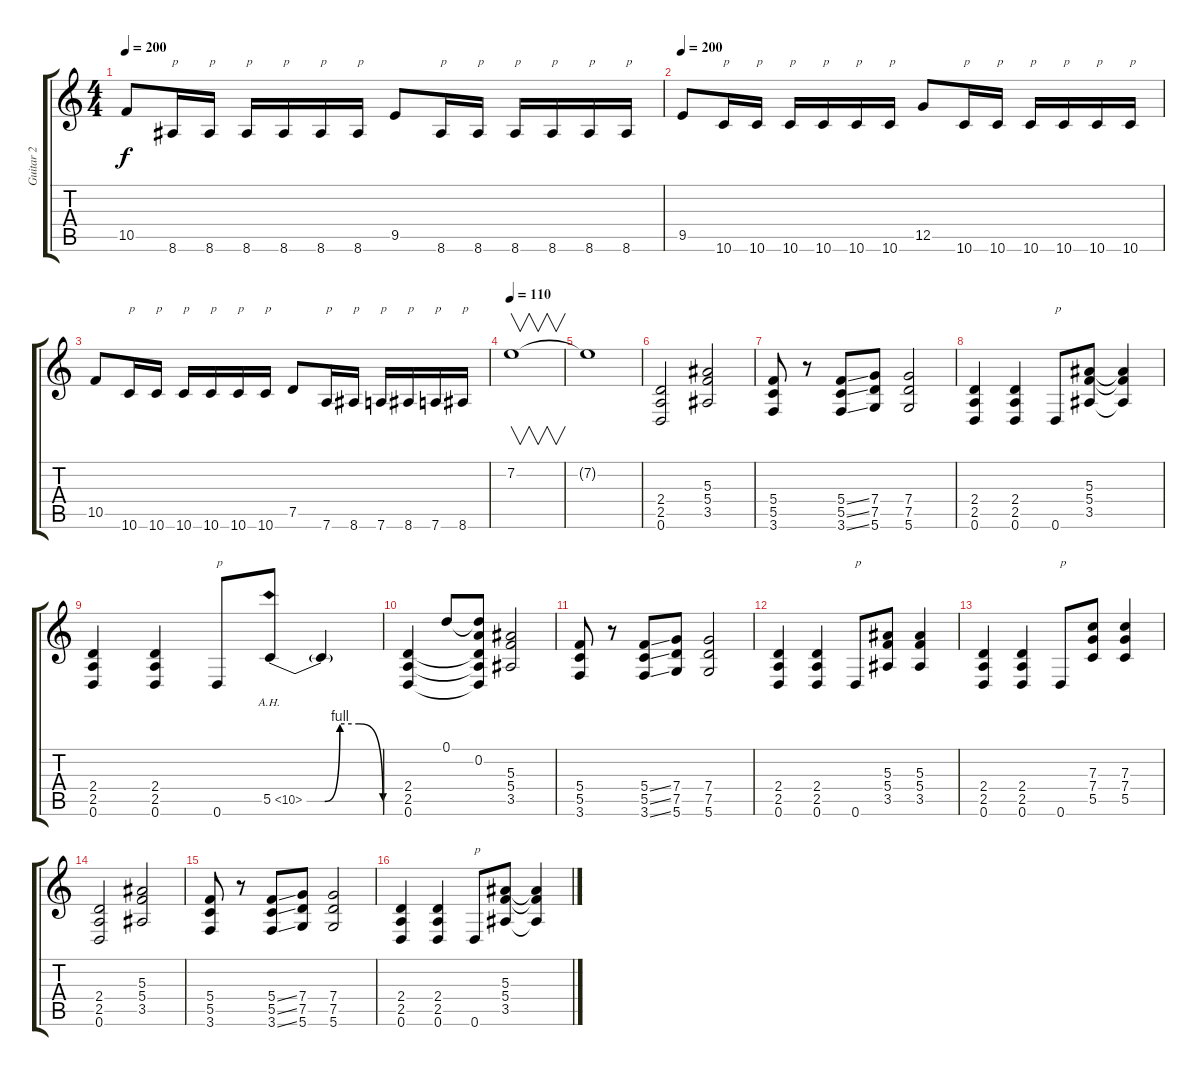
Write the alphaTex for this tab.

\track ("Guitar 2" "Guitar 2") {instrument distortionguitar}
\staff {score tabs}
\tuning (D4 A3 F3 C3 G2 D2) {hide}
\ts (4 4)
\tempo 200
\clef g2
\ks c
10.5.8{dy f} 8.6.16{txt "p"} 8.6.16{txt "p"} 8.6.16{txt "p"} 8.6.16{txt "p"} 8.6.16{txt "p"} 8.6.16{txt "p"} 9.5.8 8.6.16{txt "p"} 8.6.16{txt "p"} 8.6.16{txt "p"} 8.6.16{txt "p"} 8.6.16{txt "p"} 8.6.16{txt "p"} |
\tempo 200
9.5.8 10.6.16{txt "p"} 10.6.16{txt "p"} 10.6.16{txt "p"} 10.6.16{txt "p"} 10.6.16{txt "p"} 10.6.16{txt "p"} 12.5.8 10.6.16{txt "p"} 10.6.16{txt "p"} 10.6.16{txt "p"} 10.6.16{txt "p"} 10.6.16{txt "p"} 10.6.16{txt "p"} |
10.5.8 10.6.16{txt "p"} 10.6.16{txt "p"} 10.6.16{txt "p"} 10.6.16{txt "p"} 10.6.16{txt "p"} 10.6.16{txt "p"} 7.5.8 7.6.16{txt "p"} 8.6.16{txt "p"} 7.6.16{txt "p"} 8.6.16{txt "p"} 7.6.16{txt "p"} 8.6.16{txt "p"} |
\tempo 95
\tempo 110
7.2.1{v} |
7.2{t}.1 |
(2.4 2.5 0.6).2 (5.3 5.4 3.5).2 |
(5.4 5.5 3.6).8 r.8 (5.4{ss} 5.5{ss} 3.6{ss}).8 (7.4 7.5 5.6).8 (7.4 7.5 5.6).2 |
(2.4 2.5 0.6).4 (2.4 2.5 0.6).4 0.6.8{txt "p"} (5.3 5.4 3.5).8 (5.3{t} 5.4{t} 3.5{t}).4 |
(2.4 2.5 0.6).4 (2.4 2.5 0.6).4 0.6.8{txt "p"} 5.5{be (custom 0 0 14 0 26 4 41 4 60 0) ah 5}.8 5.5{t}.4 |
(2.4 2.5 0.6).4 0.1.8 (0.1{t} 0.2 2.4{t} 2.5{t} 0.6{t}).8 (5.3 5.4 3.5).2 |
(5.4 5.5 3.6).8 r.8 (5.4{ss} 5.5{ss} 3.6{ss}).8 (7.4 7.5 5.6).8 (7.4 7.5 5.6).2 |
(2.4 2.5 0.6).4 (2.4 2.5 0.6).4 0.6.8{txt "p"} (5.3 5.4 3.5).8 (5.3 5.4 3.5).4 |
(2.4 2.5 0.6).4 (2.4 2.5 0.6).4 0.6.8{txt "p"} (7.3 7.4 5.5).8 (7.3 7.4 5.5).4 |
(2.4 2.5 0.6).2 (5.3 5.4 3.5).2 |
(5.4 5.5 3.6).8 r.8 (5.4{ss} 5.5{ss} 3.6{ss}).8 (7.4 7.5 5.6).8 (7.4 7.5 5.6).2 |
(2.4 2.5 0.6).4 (2.4 2.5 0.6).4 0.6.8{txt "p"} (5.3 5.4 3.5).8 (5.3{t} 5.4{t} 3.5{t}).4
